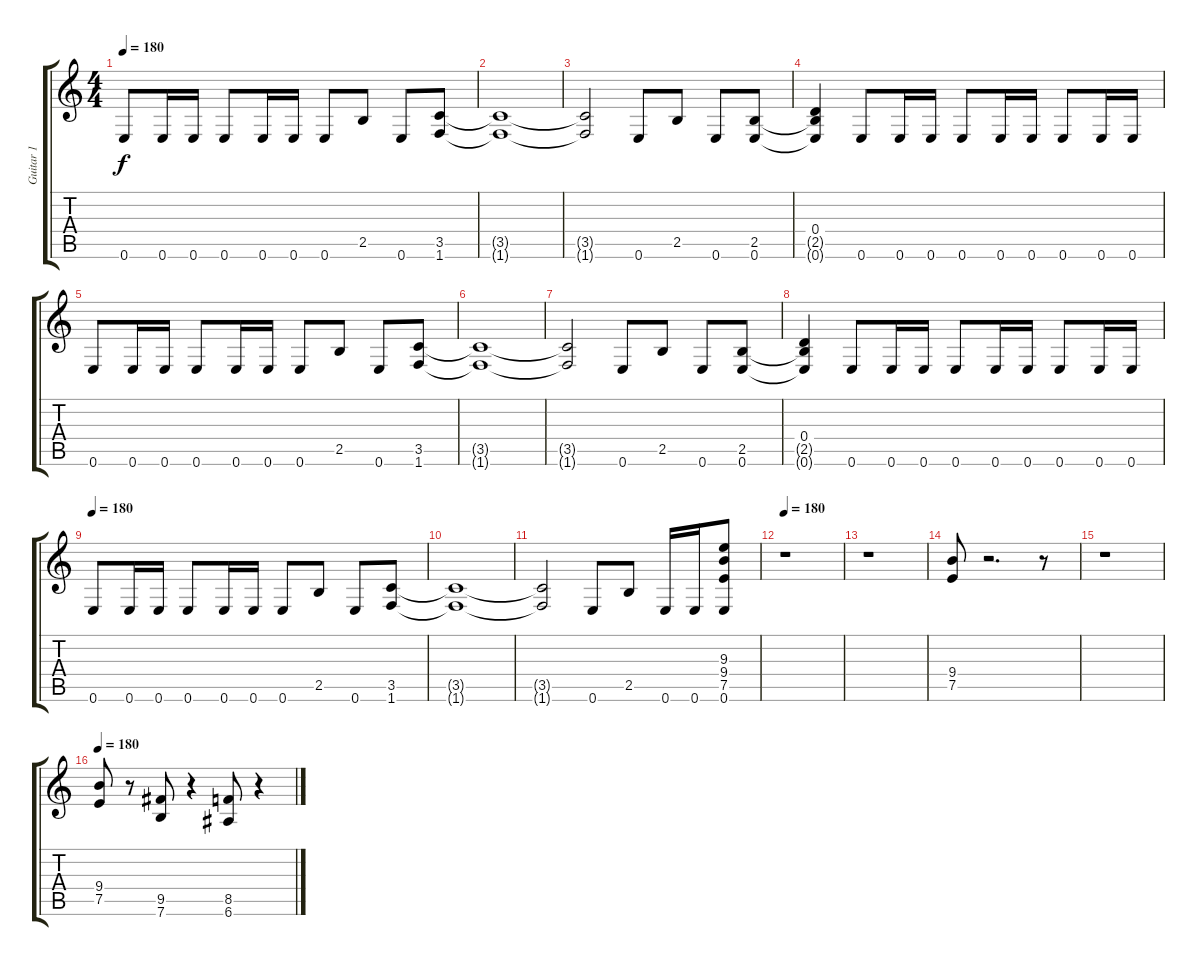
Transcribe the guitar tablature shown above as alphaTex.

\track ("Guitar 1" "Guitar 1") {instrument distortionguitar}
\staff {score tabs}
\tuning (E4 B3 G3 D3 A2 E2) {hide}
\ts (4 4)
\tempo 180
\clef g2
\ks c
0.6.8{dy f} 0.6.16 0.6.16 0.6.8 0.6.16 0.6.16 0.6.8 2.5.8 0.6.8 (3.5 1.6).8 |
(3.5{t} 1.6{t}).1 |
(3.5{t} 1.6{t}).2 0.6.8 2.5.8 0.6.8 (2.5 0.6).8 |
(0.4 2.5{t} 0.6{t}).4 0.6.8 0.6.16 0.6.16 0.6.8 0.6.16 0.6.16 0.6.8 0.6.16 0.6.16 |
0.6.8 0.6.16 0.6.16 0.6.8 0.6.16 0.6.16 0.6.8 2.5.8 0.6.8 (3.5 1.6).8 |
(3.5{t} 1.6{t}).1 |
(3.5{t} 1.6{t}).2 0.6.8 2.5.8 0.6.8 (2.5 0.6).8 |
(0.4 2.5{t} 0.6{t}).4 0.6.8 0.6.16 0.6.16 0.6.8 0.6.16 0.6.16 0.6.8 0.6.16 0.6.16 |
\tempo 180
0.6.8 0.6.16 0.6.16 0.6.8 0.6.16 0.6.16 0.6.8 2.5.8 0.6.8 (3.5 1.6).8 |
(3.5{t} 1.6{t}).1 |
(3.5{t} 1.6{t}).2 0.6.8 2.5.8 0.6.16 0.6.16 (9.3 9.4 7.5 0.6).8 |
\tempo 180
r.1 |
r.1 |
(9.4 7.5).8 r.2{d} r.8 |
r.1 |
\tempo 180
(9.4 7.5).8 r.8 (9.5 7.6).8 r.4 (8.5 6.6).8 r.4
